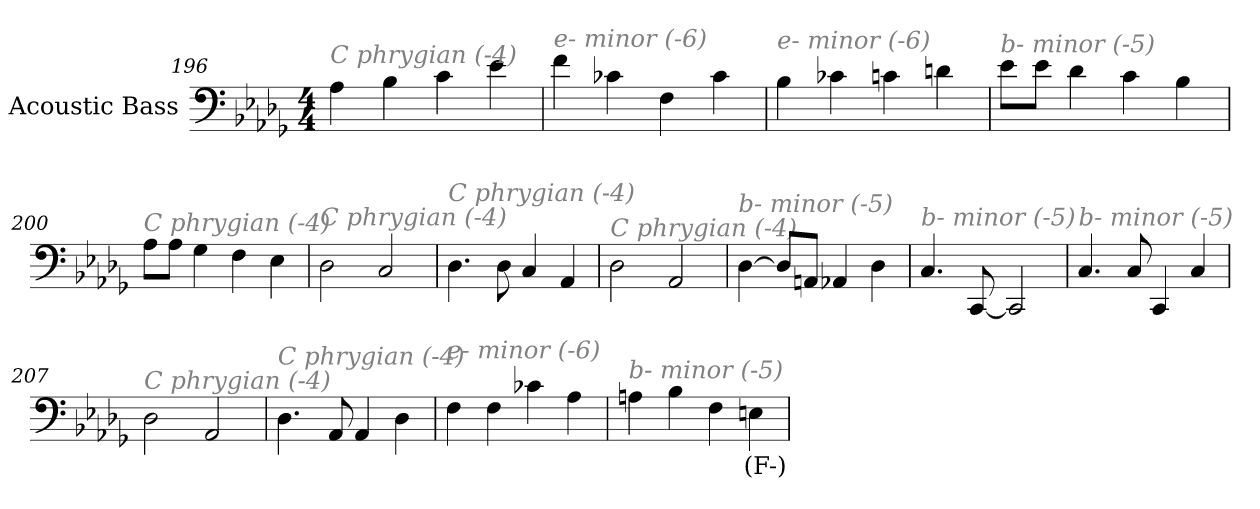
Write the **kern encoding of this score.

**kern	**text
*part1	*part1
*staff1	*staff1
*I"Acoustic Bass	*
*clefF4	*
*ITrd7c12	*
*k[b-e-a-d-g-]	*
*D-:	*
*M4/4	*
=196	=196
!LO:TX:i:color=#808080:t=C phrygian (-4)	!
4AA-	.
4BB-	.
4C	.
4E-	.
=197	=197
!LO:TX:i:color=#808080:t=e- minor (-6)	!
4F	.
4C-X	.
4FF	.
4C-	.
=198	=198
!LO:TX:i:color=#808080:t=e- minor (-6)	!
4BB-	.
4C-X	.
4Cn	.
4Dn	.
=199	=199
!LO:TX:i:color=#808080:t=b- minor (-5)	!
8E-L	.
8E-J	.
4D-	.
4C	.
4BB-	.
=200	=200
!LO:TX:i:color=#808080:t=C phrygian (-4)	!
8AA-L	.
8AA-J	.
4GG-	.
4FF	.
4EE-	.
=201	=201
!LO:TX:i:color=#808080:t=C phrygian (-4)	!
2DD-	.
2CC	.
=202	=202
!LO:TX:i:color=#808080:t=C phrygian (-4)	!
4.DD-	.
8DD-	.
4CC	.
4AAA-	.
=203	=203
!LO:TX:i:color=#808080:t=C phrygian (-4)	!
2DD-	.
2AAA-	.
=204	=204
!LO:TX:i:color=#808080:t=b- minor (-5)	!
[4DD-	.
8DD-L]	.
8AAAnJ	.
4AAA-X	.
4DD-	.
=205	=205
!LO:TX:i:color=#808080:t=b- minor (-5)	!
4.CC	.
[8CCC	.
2CCC]	.
=206	=206
!LO:TX:i:color=#808080:t=b- minor (-5)	!
4.CC	.
8CC	.
4CCC	.
4CC	.
=207	=207
!LO:TX:i:color=#808080:t=C phrygian (-4)	!
2DD-	.
2AAA-	.
=208	=208
!LO:TX:i:color=#808080:t=C phrygian (-4)	!
4.DD-	.
8AAA-	.
4AAA-	.
4DD-	.
=209	=209
!LO:TX:i:color=#808080:t=e- minor (-6)	!
4FF	.
4FF	.
4C-X	.
4AA-	.
=210	=210
!LO:TX:i:color=#808080:t=b- minor (-5)	!
4AAn	.
4BB-	.
4FF	.
4EEni	(F-)
=	=
*-	*-
